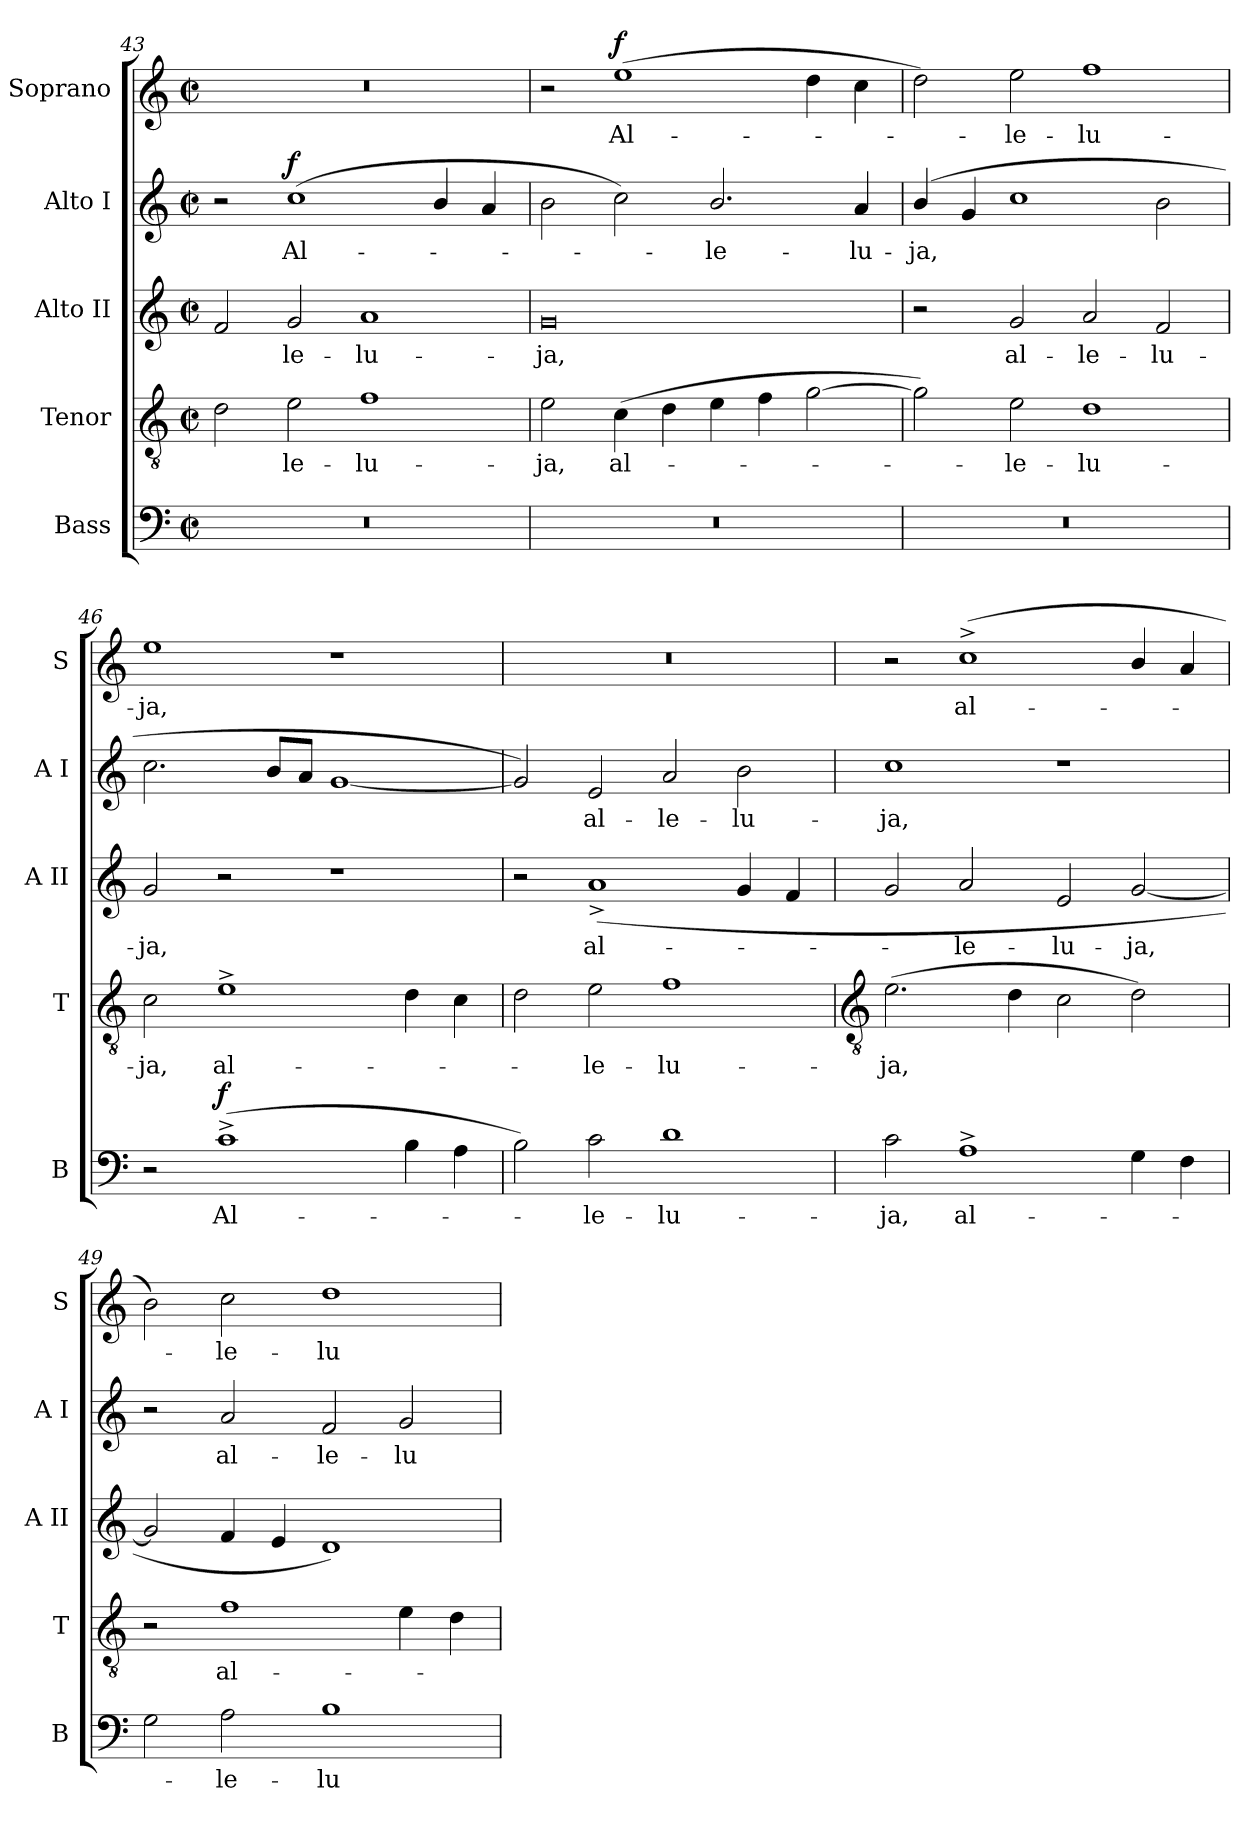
**kern	**text	**dynam	**kern	**text	**kern	**text	**kern	**text	**dynam	**kern	**text	**dynam
*part5	*part5	*part5	*part4	*part4	*part3	*part3	*part2	*part2	*part2	*part1	*part1	*part1
*staff5	*staff5	*staff5	*staff4	*staff4	*staff3	*staff3	*staff2	*staff2	*staff2	*staff1	*staff1	*staff1
*I"Bass	*	*	*I"Tenor	*	*I"Alto II	*	*I"Alto I	*	*	*I"Soprano	*	*
*I'B	*	*	*I'T	*	*I'A II	*	*I'A I	*	*	*I'S	*	*
!!LO:LB:g=z
*clefF4	*	*	*clefGv2	*	*clefG2	*	*clefG2	*	*	*clefG2	*	*
*k[]	*	*	*k[]	*	*k[]	*	*k[]	*	*	*k[]	*	*
*C:	*	*	*C:	*	*C:	*	*C:	*	*	*C:	*	*
*M4/2	*	*	*M4/2	*	*M4/2	*	*M4/2	*	*	*M4/2	*	*
*met(c|)	*	*	*met(c|)	*	*met(c|)	*	*met(c|)	*	*	*met(c|)	*	*
=43	=43	=43	=43	=43	=43	=43	=43	=43	=43	=43	=43	=43
0r	.	.	2d	.	2f	.	2r	.	.	0r	.	.
!	!	!	!	!LO:LY:b	!	!LO:LY:b	!	!LO:LY:b	!LO:DY:b	!	!	!
.	.	.	2e	le-	2g	le-	(>1cc	Al-	f	.	.	.
!	!	!	!	!LO:LY:b	!	!LO:LY:b	!	!	!	!	!	!
.	.	.	1f	-lu-	1a	-lu-	.	.	.	.	.	.
.	.	.	.	.	.	.	4b/	.	.	.	.	.
.	.	.	.	.	.	.	4a	.	.	.	.	.
=44	=44	=44	=44	=44	=44	=44	=44	=44	=44	=44	=44	=44
!	!	!	!	!LO:LY:b	!	!LO:LY:b	!	!	!	!	!	!
0r	.	.	2e	-ja,	0g	-ja,	2b\	.	.	2r	.	.
!	!	!	!	!LO:LY:b	!	!	!	!	!	!	!LO:LY:b	!LO:DY:b
.	.	.	(>4c	al-	.	.	2cc)	.	.	(>1ee	Al-	f
.	.	.	4d	.	.	.	.	.	.	.	.	.
!	!	!	!	!	!	!	!	!LO:LY:b	!	!	!	!
.	.	.	4e	.	.	.	2.b/	le-	.	.	.	.
.	.	.	4f	.	.	.	.	.	.	.	.	.
.	.	.	[2g	.	.	.	.	.	.	4dd	.	.
!	!	!	!	!	!	!	!	!LO:LY:b	!	!	!	!
.	.	.	.	.	.	.	4a	-lu-	.	4cc	.	.
=45	=45	=45	=45	=45	=45	=45	=45	=45	=45	=45	=45	=45
!	!	!	!	!	!	!	!	!LO:LY:b	!	!	!	!
0r	.	.	2g])	.	2r	.	(<4b/	-ja,	.	2dd)	.	.
.	.	.	.	.	.	.	4g	.	.	.	.	.
!	!	!	!	!LO:LY:b	!	!LO:LY:b	!	!	!	!	!LO:LY:b	!
.	.	.	2e	le-	2g	al-	1cc	.	.	2ee	le-	.
!	!	!	!	!LO:LY:b	!	!LO:LY:b	!	!	!	!	!LO:LY:b	!
.	.	.	1d	-lu-	2a	-le-	.	.	.	1ff	-lu-	.
!	!	!	!	!	!	!LO:LY:b	!	!	!	!	!	!
.	.	.	.	.	2f	-lu-	2b	.	.	.	.	.
=46	=46	=46	=46	=46	=46	=46	=46	=46	=46	=46	=46	=46
!	!	!	!	!LO:LY:b	!	!LO:LY:b	!	!	!	!	!LO:LY:b	!
2r	.	.	2c	-ja,	2g	-ja,	2.cc	.	.	1ee	-ja,	.
!	!LO:LY:b	!LO:DY:b	!	!LO:LY:b	!	!	!	!	!	!	!	!
(>1c^	Al-	f	1e^	al-	2r	.	.	.	.	.	.	.
.	.	.	.	.	.	.	8bL	.	.	.	.	.
.	.	.	.	.	.	.	8aJ	.	.	.	.	.
.	.	.	.	.	1r	.	[1g	.	.	1r	.	.
4B	.	.	4d	.	.	.	.	.	.	.	.	.
4A	.	.	4c	.	.	.	.	.	.	.	.	.
=47	=47	=47	=47	=47	=47	=47	=47	=47	=47	=47	=47	=47
2B)	.	.	2d	.	2r	.	2g])	.	.	0r	.	.
!	!LO:LY:b	!	!	!LO:LY:b	!	!LO:LY:b	!	!LO:LY:b	!	!	!	!
2c	le-	.	2e	le-	(<1a^	al-	2e	al-	.	.	.	.
!	!LO:LY:b	!	!	!LO:LY:b	!	!	!	!LO:LY:b	!	!	!	!
1d	-lu-	.	1f	-lu-	.	.	2a	-le-	.	.	.	.
!	!	!	!	!	!	!	!	!LO:LY:b	!	!	!	!
.	.	.	.	.	4g	.	2b	-lu-	.	.	.	.
.	.	.	.	.	4f	.	.	.	.	.	.	.
!!LO:LB:g=z
=48	=48	=48	=48	=48	=48	=48	=48	=48	=48	=48	=48	=48
*	*	*	*clefGv2	*	*	*	*	*	*	*	*	*
!	!LO:LY:b	!	!	!LO:LY:b	!	!	!	!LO:LY:b	!	!	!	!
2c	-ja,	.	(>2.e	-ja,	2g	.	1cc	-ja,	.	2r	.	.
!	!LO:LY:b	!	!	!	!	!LO:LY:b	!	!	!	!	!LO:LY:b	!
1A^	al-	.	.	.	2a	le-	.	.	.	(>1cc^	al-	.
.	.	.	4d	.	.	.	.	.	.	.	.	.
!	!	!	!	!	!	!LO:LY:b	!	!	!	!	!	!
.	.	.	2c	.	2e	-lu-	1r	.	.	.	.	.
!	!	!	!	!	!	!LO:LY:b	!	!	!	!	!	!
4G	.	.	2d)	.	[2g	-ja,	.	.	.	4b/	.	.
4F	.	.	.	.	.	.	.	.	.	4a	.	.
=49	=49	=49	=49	=49	=49	=49	=49	=49	=49	=49	=49	=49
2G	.	.	2r	.	2g]	.	2r	.	.	2b)	.	.
!	!LO:LY:b	!	!	!LO:LY:b	!	!	!	!LO:LY:b	!	!	!LO:LY:b	!
2A	le-	.	1f	al-	4f	.	2a	al-	.	2cc	le-	.
.	.	.	.	.	4e	.	.	.	.	.	.	.
!	!LO:LY:b	!	!	!	!	!	!	!LO:LY:b	!	!	!LO:LY:b	!
1B	-lu-	.	.	.	1d)	.	2f	-le-	.	1dd	-lu-	.
!	!	!	!	!	!	!	!	!LO:LY:b	!	!	!	!
.	.	.	4e	.	.	.	2g	-lu-	.	.	.	.
.	.	.	4d	.	.	.	.	.	.	.	.	.
=	=	=	=	=	=	=	=	=	=	=	=	=
*-	*-	*-	*-	*-	*-	*-	*-	*-	*-	*-	*-	*-
